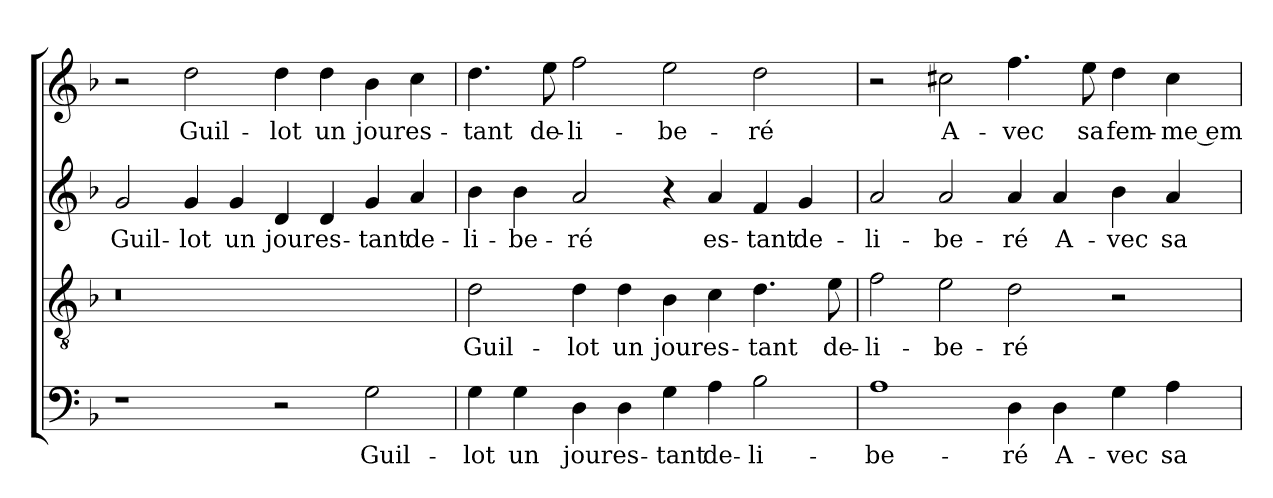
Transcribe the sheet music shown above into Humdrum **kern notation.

**kern	**text	**kern	**text	**kern	**text	**kern	**text
*part4	*part4	*part3	*part3	*part2	*part2	*part1	*part1
*staff4	*staff4	*staff3	*staff3	*staff2	*staff2	*staff1	*staff1
*clefF4	*	*clefGv2	*	*clefG2	*	*clefG2	*
*k[b-]	*	*k[b-]	*	*k[b-]	*	*k[b-]	*
=1	=1	=1	=1	=1	=1	=1	=1
1r	.	0r	.	2g	Guil-	2r	.
.	.	.	.	4g	-lot	2dd	Guil-
.	.	.	.	4g	un	.	.
2r	.	.	.	4d	jour	4dd	-lot
.	.	.	.	4d	es-	4dd	un
2G	Guil-	.	.	4g	-tant	4b-	jour
.	.	.	.	4a	de-	4cc	es-
=2	=2	=2	=2	=2	=2	=2	=2
4G	-lot	2d	Guil-	4b-	-li-	4.dd	-tant
4G	un	.	.	4b-	-be-	.	.
.	.	.	.	.	.	8ee	de-
4D	jour	4d	-lot	2a	-ré	2ff	-li-
4D	es-	4d	un	.	.	.	.
4G	-tant	4B-	jour	4r	.	2ee	-be-
4A	de-	4c	es-	4a	es-	.	.
2B-	-li-	4.d	-tant	4f	-tant	2dd	-ré
.	.	.	.	4g	de-	.	.
.	.	8e	de-	.	.	.	.
=3	=3	=3	=3	=3	=3	=3	=3
1A	-be-	2f	-li-	2a	-li-	2r	.
.	.	2e	-be-	2a	-be-	2cc#X	A-
4D	-ré	2d	-ré	4a	-ré	4.ff	-vec
4D	A-	.	.	4a	A-	.	.
.	.	.	.	.	.	8ee	sa
4G	-vec	2r	.	4b-	-vec	4dd	fem-
4A	sa	.	.	4a	sa	4cc#	-me em-
=	=	=	=	=	=	=	=
*-	*-	*-	*-	*-	*-	*-	*-
